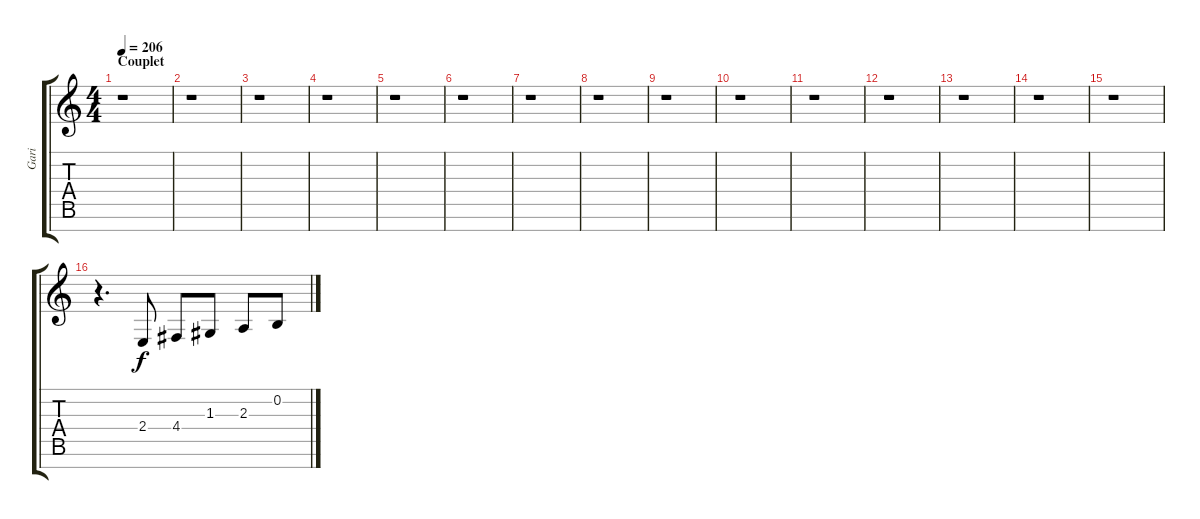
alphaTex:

\track ("Gari" "Gari") {instrument trombone}
\staff {score tabs}
\tuning (E4 B3 G3 D3 A2 E2 B1) {hide}
\ts (4 4)
\section ("" "Couplet")
\tempo 206
\clef g2
\ks c
r.1{dy f} |
r.1 |
r.1 |
r.1 |
r.1 |
r.1 |
r.1 |
r.1 |
r.1 |
r.1 |
r.1 |
r.1 |
r.1 |
r.1 |
r.1 |
r.4{d} 2.4.8 4.4.8 1.3.8 2.3.8 0.2.8
